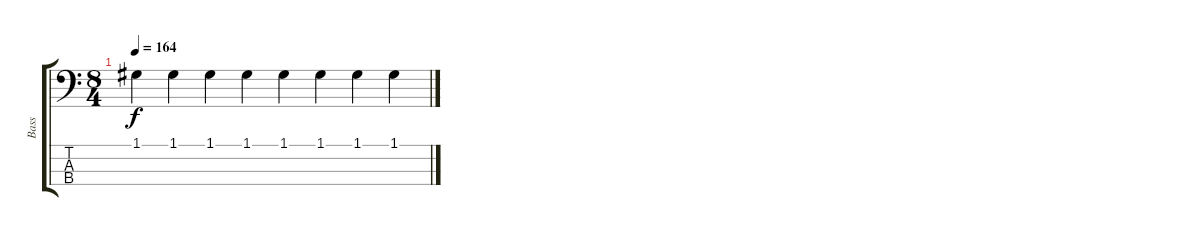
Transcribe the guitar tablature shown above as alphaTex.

\track ("Bass" "Bass") {instrument electricbasspick}
\staff {score tabs}
\tuning (G2 D2 A1 E1) {hide}
\ts (8 4)
\tempo 164
\clef f4
\ks c
1.1.4{dy f} 1.1.4 1.1.4 1.1.4 1.1.4 1.1.4 1.1.4 1.1.4
